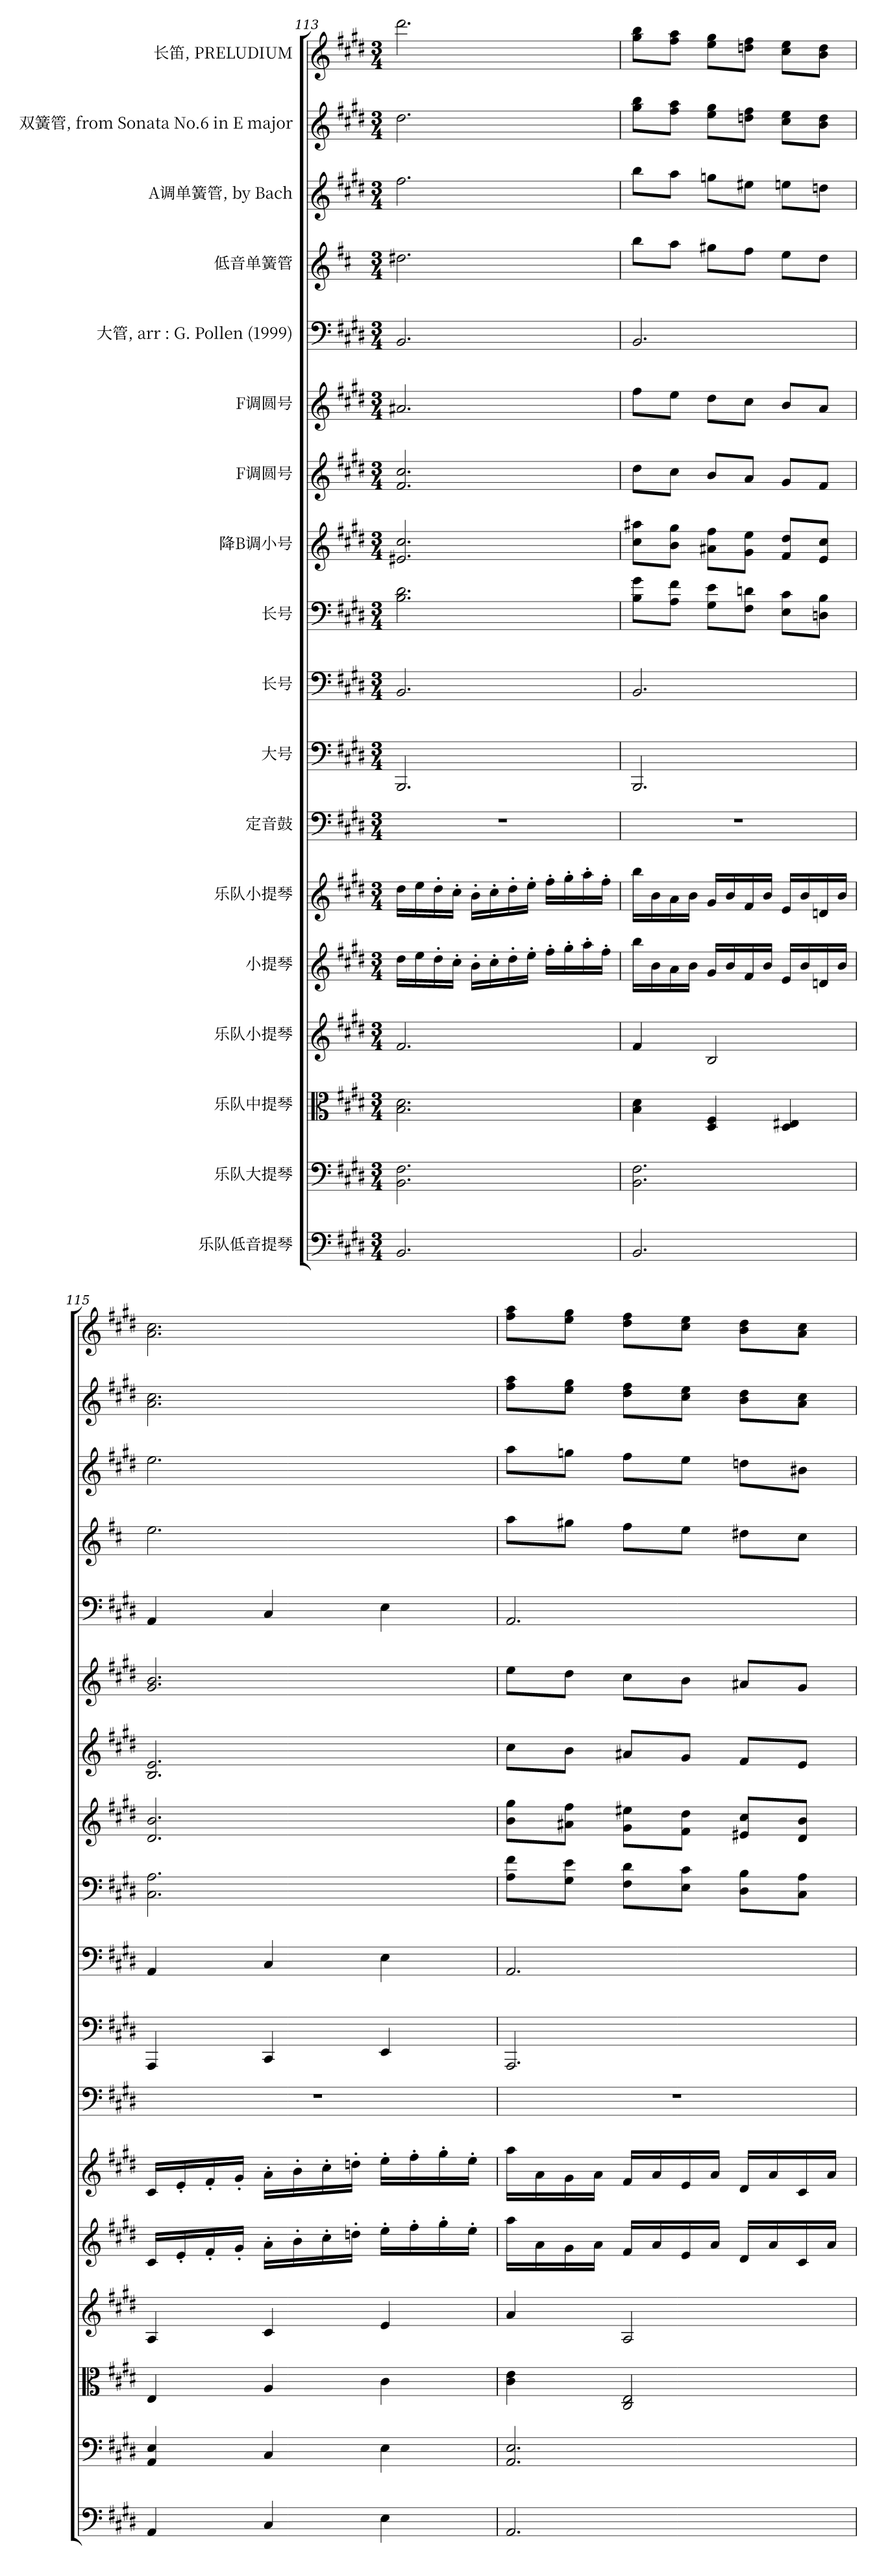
**kern	**kern	**kern	**kern	**kern	**kern	**kern	**kern	**kern	**kern	**kern	**kern	**kern	**kern	**kern	**kern	**kern	**kern
*part18	*part17	*part16	*part15	*part14	*part13	*part12	*part11	*part10	*part9	*part8	*part7	*part6	*part5	*part4	*part3	*part2	*part1
*staff18	*staff17	*staff16	*staff15	*staff14	*staff13	*staff12	*staff11	*staff10	*staff9	*staff8	*staff7	*staff6	*staff5	*staff4	*staff3	*staff2	*staff1
*I"乐队低音提琴	*I"乐队大提琴	*I"乐队中提琴	*I"乐队小提琴	*I"小提琴	*I"乐队小提琴	*I"定音鼓	*I"大号	*I"长号	*I"长号	*I"降B调小号	*I"F调圆号	*I"F调圆号	*I"大管, arr : G. Pollen (1999)	*I"低音单簧管	*I"A调单簧管, by Bach	*I"双簧管, from Sonata No.6 in E major	*I"长笛, PRELUDIUM
*clefF4	*clefF4	*clefC3	*clefG2	*clefG2	*clefG2	*clefF4	*clefF4	*clefF4	*clefF4	*clefG2	*clefG2	*clefG2	*clefF4	*clefG2	*clefG2	*clefG2	*clefG2
*ITrd7c12	*	*	*	*	*	*	*	*	*	*ITrd1c2	*ITrd4c7	*ITrd4c7	*	*ITrd8c14	*ITrd2c3	*	*
*k[f#c#g#d#]	*k[f#c#g#d#]	*k[f#c#g#d#]	*k[f#c#g#d#]	*k[f#c#g#d#]	*k[f#c#g#d#]	*k[f#c#g#d#]	*k[f#c#g#d#]	*k[f#c#g#d#]	*k[f#c#g#d#]	*k[f#c#]	*k[f#c#g#]	*k[f#c#g#]	*k[f#c#g#d#]	*k[f#c#]	*k[f#c#g#d#a#e#b#]	*k[f#c#g#d#]	*k[f#c#g#d#]
*M3/4	*M3/4	*M3/4	*M3/4	*M3/4	*M3/4	*M3/4	*M3/4	*M3/4	*M3/4	*M3/4	*M3/4	*M3/4	*M3/4	*M3/4	*M3/4	*M3/4	*M3/4
*MM130	*MM130	*MM130	*MM130	*MM130	*MM130	*MM130	*MM130	*MM130	*MM130	*MM130	*MM130	*MM130	*MM130	*MM130	*MM130	*MM130	*MM130
=113	=113	=113	=113	=113	=113	=113	=113	=113	=113	=113	=113	=113	=113	=113	=113	=113	=113
2.BBB/	2.BB\ 2.F#\	2.B\ 2.d#\	2.f#/	16dd#\LL	16dd#\LL	2.r	2.BBB/	2.BB/	2.B\ 2.d#\	2.d#X/ 2.b/	2.B/ 2.f#/	2.d#X/	2.BB/	2.d#X\	2.dd#\	2.dd#\	2.ddd#\
.	.	.	.	16ee\	16ee\	.	.	.	.	.	.	.	.	.	.	.	.
.	.	.	.	16dd#'\	16dd#'\	.	.	.	.	.	.	.	.	.	.	.	.
.	.	.	.	16cc#'\JJ	16cc#'\JJ	.	.	.	.	.	.	.	.	.	.	.	.
.	.	.	.	16b'\LL	16b'\LL	.	.	.	.	.	.	.	.	.	.	.	.
.	.	.	.	16cc#'\	16cc#'\	.	.	.	.	.	.	.	.	.	.	.	.
.	.	.	.	16dd#'\	16dd#'\	.	.	.	.	.	.	.	.	.	.	.	.
.	.	.	.	16ee'\JJ	16ee'\JJ	.	.	.	.	.	.	.	.	.	.	.	.
.	.	.	.	16ff#'\LL	16ff#'\LL	.	.	.	.	.	.	.	.	.	.	.	.
.	.	.	.	16gg#'\	16gg#'\	.	.	.	.	.	.	.	.	.	.	.	.
.	.	.	.	16aa'\	16aa'\	.	.	.	.	.	.	.	.	.	.	.	.
.	.	.	.	16ff#'\JJ	16ff#'\JJ	.	.	.	.	.	.	.	.	.	.	.	.
=114	=114	=114	=114	=114	=114	=114	=114	=114	=114	=114	=114	=114	=114	=114	=114	=114	=114
2.BBB/	2.BB\ 2.F#\	4B\ 4d#\	4f#/	16bb\LL	16bb\LL	2.r	2.BBB/	2.BB/	8B\ 8g#\L	8b\ 8gg#X\L	8g#\L	8b\L	2.BB/	8b\L	8gg#\L	8gg#\ 8bb\L	8gg#\ 8bb\L
.	.	.	.	16b\	16b\	.	.	.	.	.	.	.	.	.	.	.	.
.	.	.	.	16a\	16a\	.	.	.	8A\ 8f#\J	8a\ 8ff#\J	8f#\J	8a\J	.	8a\J	8ff#\J	8ff#\ 8aa\J	8ff#\ 8aa\J
.	.	.	.	16b\JJ	16b\JJ	.	.	.	.	.	.	.	.	.	.	.	.
.	.	4D#/ 4F#/	2B/	16g#/LL	16g#/LL	.	.	.	8G#\ 8e\L	8g#X\ 8ee\L	8e/L	8g#\L	.	8g#X\L	8een\L	8ee\ 8gg#\L	8ee\ 8gg#\L
.	.	.	.	16b/	16b/	.	.	.	.	.	.	.	.	.	.	.	.
.	.	.	.	16f#/	16f#/	.	.	.	8F#\ 8dn\J	8f#\ 8dd\J	8d/J	8f#\J	.	8f#\J	8cc##X\J	8ddn\ 8ff#\J	8ddn\ 8ff#\J
.	.	.	.	16b/JJ	16b/JJ	.	.	.	.	.	.	.	.	.	.	.	.
.	.	4D#/ 4E#X/	.	16e/LL	16e/LL	.	.	.	8E\ 8c#\L	8e/ 8cc#/L	8c#/L	8e/L	.	8e\L	8cc#X\L	8cc#\ 8ee\L	8cc#\ 8ee\L
.	.	.	.	16b/	16b/	.	.	.	.	.	.	.	.	.	.	.	.
.	.	.	.	16dn/	16dn/	.	.	.	8Dn\ 8B\J	8d/ 8b/J	8B/J	8d/J	.	8d\J	8bn\J	8b\ 8dd\J	8b\ 8dd\J
.	.	.	.	16b/JJ	16b/JJ	.	.	.	.	.	.	.	.	.	.	.	.
!!LO:PB:g=z
=115	=115	=115	=115	=115	=115	=115	=115	=115	=115	=115	=115	=115	=115	=115	=115	=115	=115
4AAA/	4AA/ 4E/	4E/	4A/	16c#/LL	16c#/LL	2.r	4AAA/	4AA/	2.C#\ 2.A\	2.c#/ 2.a/	2.E/ 2.A/	2.c#/ 2.e/	4AA/	2.e\	2.cc#\	2.a\ 2.cc#\	2.a\ 2.cc#\
.	.	.	.	16e'/	16e'/	.	.	.	.	.	.	.	.	.	.	.	.
.	.	.	.	16f#'/	16f#'/	.	.	.	.	.	.	.	.	.	.	.	.
.	.	.	.	16g#'/JJ	16g#'/JJ	.	.	.	.	.	.	.	.	.	.	.	.
4CC#/	4C#/	4A/	4c#/	16a'\LL	16a'\LL	.	4CC#/	4C#/	.	.	.	.	4C#/	.	.	.	.
.	.	.	.	16b'\	16b'\	.	.	.	.	.	.	.	.	.	.	.	.
.	.	.	.	16cc#'\	16cc#'\	.	.	.	.	.	.	.	.	.	.	.	.
.	.	.	.	16ddn'\JJ	16ddn'\JJ	.	.	.	.	.	.	.	.	.	.	.	.
4EE\	4E\	4c#\	4e/	16ee'\LL	16ee'\LL	.	4EE/	4E\	.	.	.	.	4E\	.	.	.	.
.	.	.	.	16ff#'\	16ff#'\	.	.	.	.	.	.	.	.	.	.	.	.
.	.	.	.	16gg#'\	16gg#'\	.	.	.	.	.	.	.	.	.	.	.	.
.	.	.	.	16ee'\JJ	16ee'\JJ	.	.	.	.	.	.	.	.	.	.	.	.
=116	=116	=116	=116	=116	=116	=116	=116	=116	=116	=116	=116	=116	=116	=116	=116	=116	=116
2.AAA/	2.AA/ 2.E/	4c#\ 4e\	4a/	16aa\LL	16aa\LL	2.r	2.AAA/	2.AA/	8A\ 8f#\L	8a\ 8ff#\L	8f#\L	8a\L	2.AA/	8a\L	8ff#\L	8ff#\ 8aa\L	8ff#\ 8aa\L
.	.	.	.	16a\	16a\	.	.	.	.	.	.	.	.	.	.	.	.
.	.	.	.	16g#\	16g#\	.	.	.	8G#\ 8e\J	8g#X\ 8ee\J	8e\J	8g#\J	.	8g#X\J	8een\J	8ee\ 8gg#\J	8ee\ 8gg#\J
.	.	.	.	16a\JJ	16a\JJ	.	.	.	.	.	.	.	.	.	.	.	.
.	.	2C#/ 2E/	2A/	16f#/LL	16f#/LL	.	.	.	8F#\ 8d#\L	8f#\ 8dd#X\L	8d#X/L	8f#\L	.	8f#\L	8dd#\L	8dd#\ 8ff#\L	8dd#\ 8ff#\L
.	.	.	.	16a/	16a/	.	.	.	.	.	.	.	.	.	.	.	.
.	.	.	.	16e/	16e/	.	.	.	8E\ 8c#\J	8e\ 8cc#\J	8c#/J	8e\J	.	8e\J	8cc#\J	8cc#\ 8ee\J	8cc#\ 8ee\J
.	.	.	.	16a/JJ	16a/JJ	.	.	.	.	.	.	.	.	.	.	.	.
.	.	.	.	16d#/LL	16d#/LL	.	.	.	8D#\ 8B\L	8d#X/ 8b/L	8B/L	8d#X/L	.	8d#X\L	8bn\L	8b\ 8dd#\L	8b\ 8dd#\L
.	.	.	.	16a/	16a/	.	.	.	.	.	.	.	.	.	.	.	.
.	.	.	.	16c#/	16c#/	.	.	.	8C#\ 8A\J	8c#/ 8a/J	8A/J	8c#/J	.	8c#\J	8g##X\J	8a\ 8cc#\J	8a\ 8cc#\J
.	.	.	.	16a/JJ	16a/JJ	.	.	.	.	.	.	.	.	.	.	.	.
=	=	=	=	=	=	=	=	=	=	=	=	=	=	=	=	=	=
*-	*-	*-	*-	*-	*-	*-	*-	*-	*-	*-	*-	*-	*-	*-	*-	*-	*-
